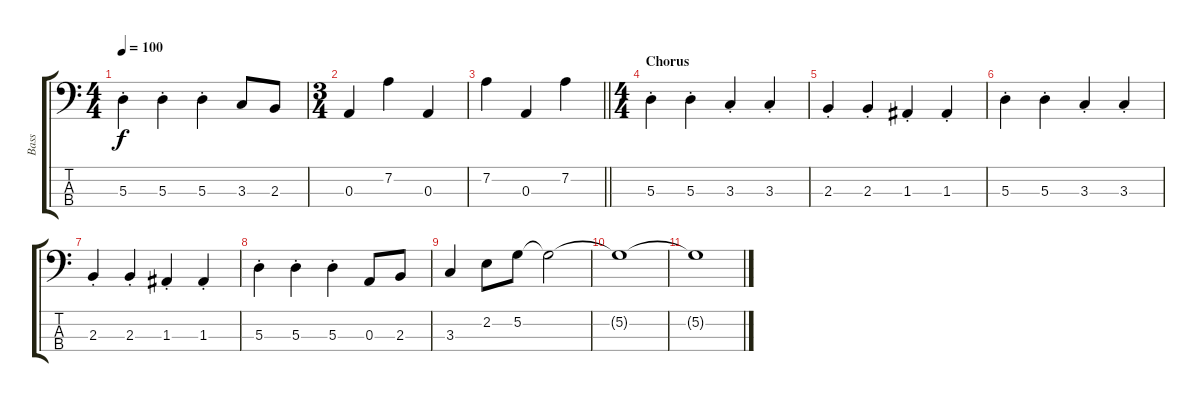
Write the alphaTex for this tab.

\track ("Bass" "Bass") {instrument electricbassfinger}
\staff {score tabs}
\tuning (G2 D2 A1 E1) {hide}
\ts (4 4)
\tempo 100
\clef f4
\ks c
5.3{st}.4{dy f} 5.3{st}.4 5.3{st}.4 3.3.8 2.3.8 |
\ts (3 4)
0.3.4 7.2.4 0.3.4 |
\barLineRight lightlight
7.2.4 0.3.4 7.2.4 |
\ts (4 4)
\section ("" "Chorus")
5.3{st}.4 5.3{st}.4 3.3{st}.4 3.3{st}.4 |
2.3{st}.4 2.3{st}.4 1.3{st}.4 1.3{st}.4 |
5.3{st}.4 5.3{st}.4 3.3{st}.4 3.3{st}.4 |
2.3{st}.4 2.3{st}.4 1.3{st}.4 1.3{st}.4 |
5.3{st}.4 5.3{st}.4 5.3{st}.4 0.3.8 2.3.8 |
3.3.4 2.2.8 5.2.8 5.2{t}.2 |
5.2{t}.1 |
5.2{t}.1
